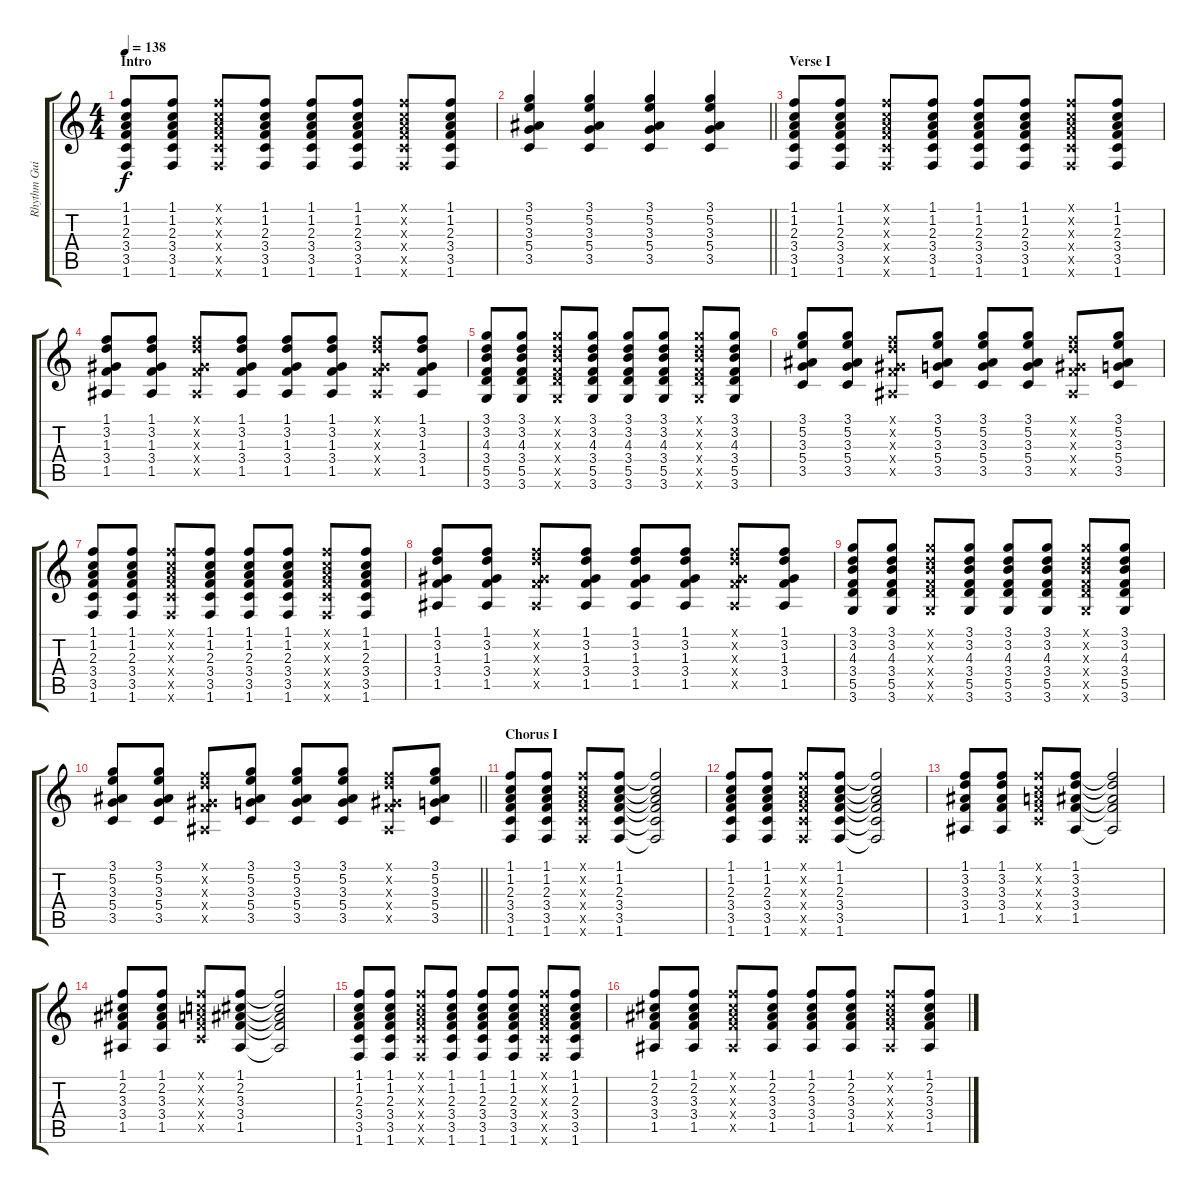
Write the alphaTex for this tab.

\track ("Rhythm Guitar" "Rhythm Gui") {instrument electricguitarclean}
\staff {score tabs}
\tuning (E4 B3 G3 D3 A2 E2) {hide}
\ts (4 4)
\section ("" "Intro")
\tempo 138
\clef g2
\ks c
(1.1 1.2 2.3 3.4 3.5 1.6).8{dy f instrument electricguitarclean} (1.1 1.2 2.3 3.4 3.5 1.6).8 (1.1{x} 1.2{x} 2.3{x} 3.4{x} 3.5{x} 1.6{x}).8 (1.1 1.2 2.3 3.4 3.5 1.6).8 (1.1 1.2 2.3 3.4 3.5 1.6).8 (1.1 1.2 2.3 3.4 3.5 1.6).8 (1.1{x} 1.2{x} 2.3{x} 3.4{x} 3.5{x} 1.6{x}).8 (1.1 1.2 2.3 3.4 3.5 1.6).8 |
\barLineRight lightlight
(3.1 5.2 3.3 5.4 3.5).4 (3.1 5.2 3.3 5.4 3.5).4 (3.1 5.2 3.3 5.4 3.5).4 (3.1 5.2 3.3 5.4 3.5).4 |
\section ("" "Verse I")
(1.1 1.2 2.3 3.4 3.5 1.6).8 (1.1 1.2 2.3 3.4 3.5 1.6).8 (1.1{x} 1.2{x} 2.3{x} 3.4{x} 3.5{x} 1.6{x}).8 (1.1 1.2 2.3 3.4 3.5 1.6).8 (1.1 1.2 2.3 3.4 3.5 1.6).8 (1.1 1.2 2.3 3.4 3.5 1.6).8 (1.1{x} 1.2{x} 2.3{x} 3.4{x} 3.5{x} 1.6{x}).8 (1.1 1.2 2.3 3.4 3.5 1.6).8 |
(1.1 3.2 1.3 3.4 1.5).8 (1.1 3.2 1.3 3.4 1.5).8 (1.1{x} 3.2{x} 1.3{x} 3.4{x} 1.5{x}).8 (1.1 3.2 1.3 3.4 1.5).8 (1.1 3.2 1.3 3.4 1.5).8 (1.1 3.2 1.3 3.4 1.5).8 (1.1{x} 3.2{x} 1.3{x} 3.4{x} 1.5{x}).8 (1.1 3.2 1.3 3.4 1.5).8 |
(3.1 3.2 4.3 3.4 5.5 3.6).8 (3.1 3.2 4.3 3.4 5.5 3.6).8 (3.1{x} 3.2{x} 4.3{x} 3.4{x} 5.5{x} 3.6{x}).8 (3.1 3.2 4.3 3.4 5.5 3.6).8 (3.1 3.2 4.3 3.4 5.5 3.6).8 (3.1 3.2 4.3 3.4 5.5 3.6).8 (3.1{x} 3.2{x} 4.3{x} 3.4{x} 5.5{x} 3.6{x}).8 (3.1 3.2 4.3 3.4 5.5 3.6).8 |
(3.1 5.2 3.3 5.4 3.5).8 (3.1 5.2 3.3 5.4 3.5).8 (1.1{x} 3.2{x} 1.3{x} 3.4{x} 1.5{x}).8 (3.1 5.2 3.3 5.4 3.5).8 (3.1 5.2 3.3 5.4 3.5).8 (3.1 5.2 3.3 5.4 3.5).8 (1.1{x} 3.2{x} 1.3{x} 3.4{x} 1.5{x}).8 (3.1 5.2 3.3 5.4 3.5).8 |
(1.1 1.2 2.3 3.4 3.5 1.6).8 (1.1 1.2 2.3 3.4 3.5 1.6).8 (1.1{x} 1.2{x} 2.3{x} 3.4{x} 3.5{x} 1.6{x}).8 (1.1 1.2 2.3 3.4 3.5 1.6).8 (1.1 1.2 2.3 3.4 3.5 1.6).8 (1.1 1.2 2.3 3.4 3.5 1.6).8 (1.1{x} 1.2{x} 2.3{x} 3.4{x} 3.5{x} 1.6{x}).8 (1.1 1.2 2.3 3.4 3.5 1.6).8 |
(1.1 3.2 1.3 3.4 1.5).8 (1.1 3.2 1.3 3.4 1.5).8 (1.1{x} 3.2{x} 1.3{x} 3.4{x} 1.5{x}).8 (1.1 3.2 1.3 3.4 1.5).8 (1.1 3.2 1.3 3.4 1.5).8 (1.1 3.2 1.3 3.4 1.5).8 (1.1{x} 3.2{x} 1.3{x} 3.4{x} 1.5{x}).8 (1.1 3.2 1.3 3.4 1.5).8 |
(3.1 3.2 4.3 3.4 5.5 3.6).8 (3.1 3.2 4.3 3.4 5.5 3.6).8 (3.1{x} 3.2{x} 4.3{x} 3.4{x} 5.5{x} 3.6{x}).8 (3.1 3.2 4.3 3.4 5.5 3.6).8 (3.1 3.2 4.3 3.4 5.5 3.6).8 (3.1 3.2 4.3 3.4 5.5 3.6).8 (3.1{x} 3.2{x} 4.3{x} 3.4{x} 5.5{x} 3.6{x}).8 (3.1 3.2 4.3 3.4 5.5 3.6).8 |
\barLineRight lightlight
(3.1 5.2 3.3 5.4 3.5).8 (3.1 5.2 3.3 5.4 3.5).8 (1.1{x} 3.2{x} 1.3{x} 3.4{x} 1.5{x}).8 (3.1 5.2 3.3 5.4 3.5).8 (3.1 5.2 3.3 5.4 3.5).8 (3.1 5.2 3.3 5.4 3.5).8 (1.1{x} 3.2{x} 1.3{x} 3.4{x} 1.5{x}).8 (3.1 5.2 3.3 5.4 3.5).8 |
\section ("" "Chorus I")
(1.1 1.2 2.3 3.4 3.5 1.6).8 (1.1 1.2 2.3 3.4 3.5 1.6).8 (1.1{x} 1.2{x} 2.3{x} 3.4{x} 3.5{x} 1.6{x}).8 (1.1 1.2 2.3 3.4 3.5 1.6).8 (1.1{t} 1.2{t} 2.3{t} 3.4{t} 3.5{t} 1.6{t}).2 |
(1.1 1.2 2.3 3.4 3.5 1.6).8 (1.1 1.2 2.3 3.4 3.5 1.6).8 (1.1{x} 1.2{x} 2.3{x} 3.4{x} 3.5{x} 1.6{x}).8 (1.1 1.2 2.3 3.4 3.5 1.6).8 (1.1{t} 1.2{t} 2.3{t} 3.4{t} 3.5{t} 1.6{t}).2 |
(1.1 3.2 3.3 3.4 1.5).8 (1.1 3.2 3.3 3.4 1.5).8 (1.1{x} 1.2{x} 2.3{x} 3.4{x} 3.5{x}).8 (1.1 3.2 3.3 3.4 1.5).8 (1.1{t} 3.2{t} 3.3{t} 3.4{t} 1.5{t}).2 |
(1.1 2.2 3.3 3.4 1.5).8 (1.1 2.2 3.3 3.4 1.5).8 (1.1{x} 1.2{x} 2.3{x} 3.4{x} 3.5{x}).8 (1.1 2.2 3.3 3.4 1.5).8 (1.1{t} 2.2{t} 3.3{t} 3.4{t} 1.5{t}).2 |
(1.1 1.2 2.3 3.4 3.5 1.6).8 (1.1 1.2 2.3 3.4 3.5 1.6).8 (1.1{x} 1.2{x} 2.3{x} 3.4{x} 3.5{x} 1.6{x}).8 (1.1 1.2 2.3 3.4 3.5 1.6).8 (1.1 1.2 2.3 3.4 3.5 1.6).8 (1.1 1.2 2.3 3.4 3.5 1.6).8 (1.1{x} 1.2{x} 2.3{x} 3.4{x} 3.5{x} 1.6{x}).8 (1.1 1.2 2.3 3.4 3.5 1.6).8 |
(1.1 2.2 3.3 3.4 1.5).8 (1.1 2.2 3.3 3.4 1.5).8 (1.1{x} 2.2{x} 3.3{x} 3.4{x} 1.5{x}).8 (1.1 2.2 3.3 3.4 1.5).8 (1.1 2.2 3.3 3.4 1.5).8 (1.1 2.2 3.3 3.4 1.5).8 (1.1{x} 2.2{x} 3.3{x} 3.4{x} 1.5{x}).8 (1.1 2.2 3.3 3.4 1.5).8
